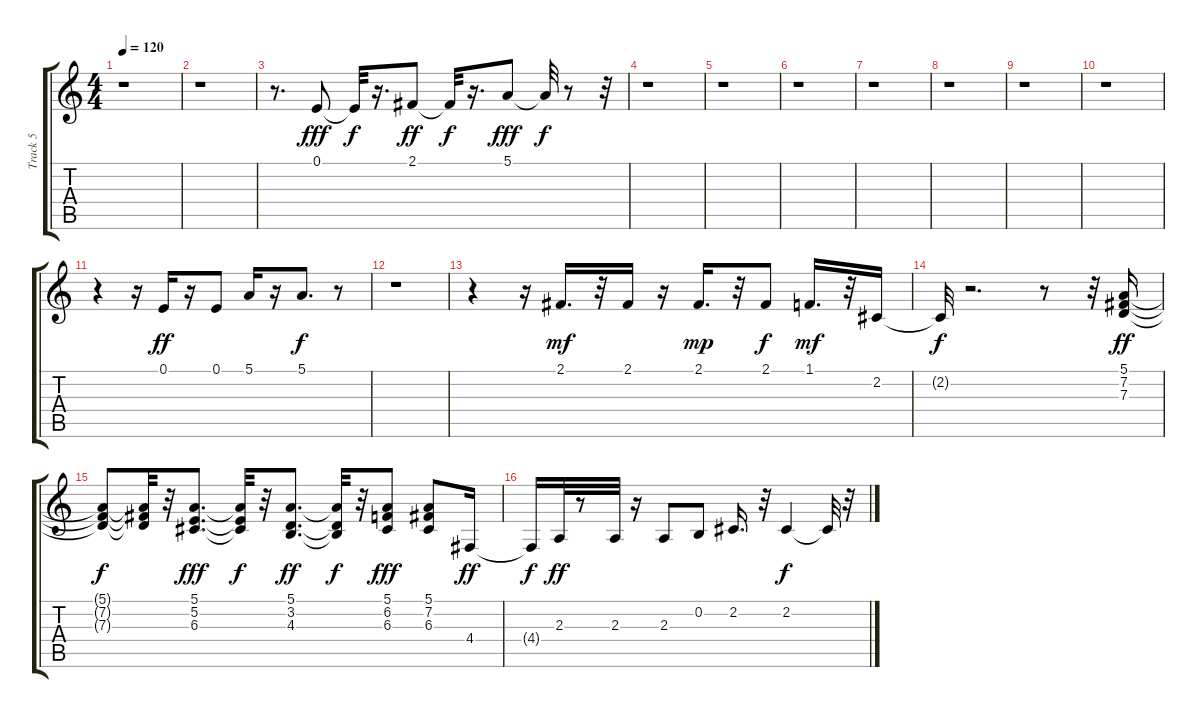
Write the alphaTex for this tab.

\track ("Track 5" "Track 5") {instrument pad7halo}
\staff {score tabs}
\tuning (E4 B3 G3 D3 A2 E2) {hide}
\ts (4 4)
\tempo 120
\clef g2
\ks c
r.1{dy f} |
r.1 |
r.8{d} 0.1.8{dy fff} 0.1{t}.32{dy f} r.16{d} 2.1.8{dy ff} 2.1{t}.32{dy f} r.16{d} 5.1.8{dy fff} 5.1{t}.32{dy f} r.8 r.32 |
r.1 |
r.1 |
r.1 |
r.1 |
r.1 |
r.1 |
r.1 |
r.4 r.16 0.1.16{dy ff} r.16 0.1.8 5.1.16 r.16 5.1.8{d dy f} r.8 |
r.1 |
r.4 r.16 2.1.16{d dy mf} r.32 2.1.16 r.16 2.1.16{d dy mp} r.32 2.1.8{dy f} 1.1.16{d dy mf} r.32 2.2.16 |
2.2{t}.32{dy f} r.2{d} r.8 r.32 (5.1 7.2 7.3).16{dy ff} |
(5.1{t} 7.2{t} 7.3{t}).8{dy f} (5.1{t} 7.2{t} 7.3{t}).32 r.32 (5.1 5.2 6.3).8{d dy fff} (5.1{t} 5.2{t} 6.3{t}).32{dy f} r.32 (5.1 3.2 4.3).8{d dy ff} (5.1{t} 3.2{t} 4.3{t}).32{dy f} r.32 (5.1 6.2 6.3).8{dy fff} (5.1 7.2 6.3).8 4.4.16{dy ff} |
4.4{t}.16{dy f} 2.3.32{dy ff} r.8 2.3.32 r.16 2.3.8 0.2.8 2.2.16{d} r.32 2.2.4{dy f} 2.2{t}.32 r.32
